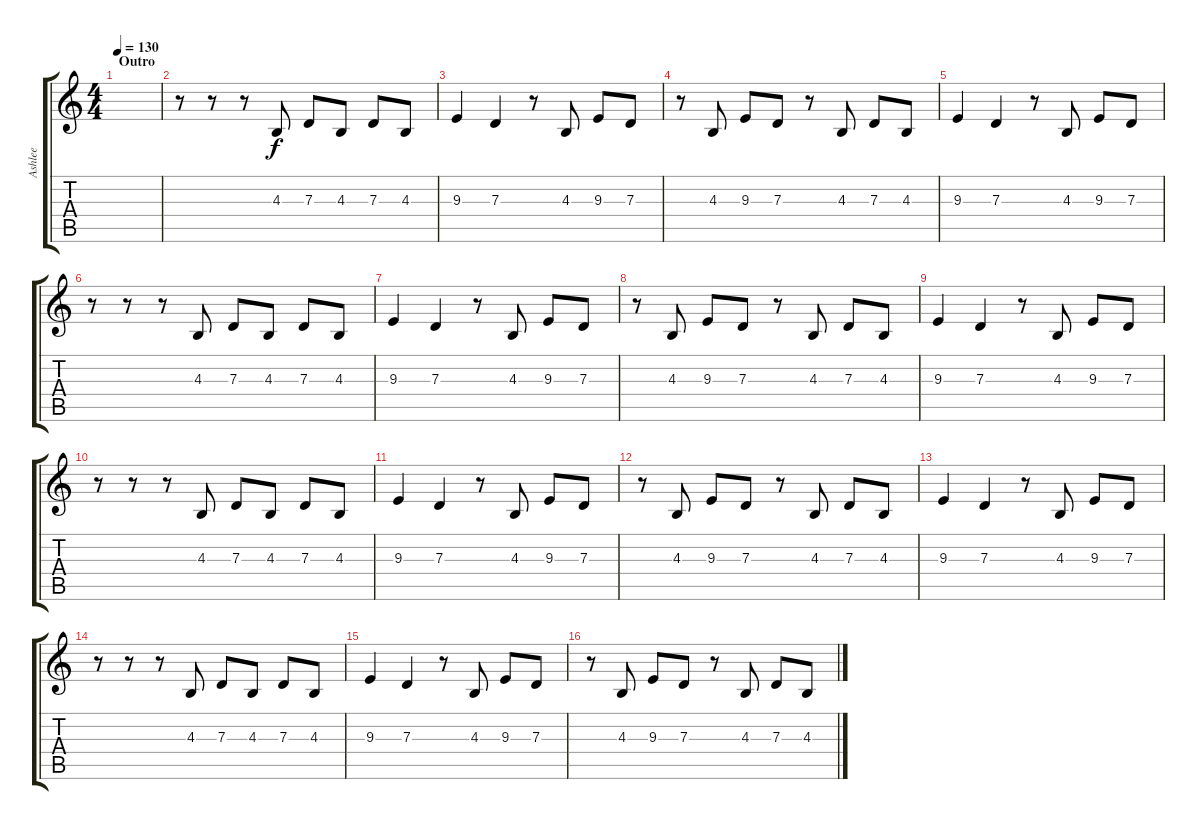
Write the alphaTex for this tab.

\track ("Ashlee" "Ashlee") {instrument lead2sawtooth}
\staff {score tabs}
\tuning (E4 B3 G3 D3 A2 E2) {hide}
\ts (4 4)
\section ("" "Outro")
\tempo 130
\clef g2
\ks c
|
r.8 r.8 r.8 4.3.8 7.3.8 4.3.8 7.3.8 4.3.8 |
9.3.4 7.3.4 r.8 4.3.8 9.3.8 7.3.8 |
r.8 4.3.8 9.3.8 7.3.8 r.8 4.3.8 7.3.8 4.3.8 |
9.3.4 7.3.4 r.8 4.3.8 9.3.8 7.3.8 |
r.8 r.8 r.8 4.3.8 7.3.8 4.3.8 7.3.8 4.3.8 |
9.3.4 7.3.4 r.8 4.3.8 9.3.8 7.3.8 |
r.8 4.3.8 9.3.8 7.3.8 r.8 4.3.8 7.3.8 4.3.8 |
9.3.4 7.3.4 r.8 4.3.8 9.3.8 7.3.8 |
r.8 r.8 r.8 4.3.8 7.3.8 4.3.8 7.3.8 4.3.8 |
9.3.4 7.3.4 r.8 4.3.8 9.3.8 7.3.8 |
r.8 4.3.8 9.3.8 7.3.8 r.8 4.3.8 7.3.8 4.3.8 |
9.3.4 7.3.4 r.8 4.3.8 9.3.8 7.3.8 |
r.8 r.8 r.8 4.3.8 7.3.8 4.3.8 7.3.8 4.3.8 |
9.3.4 7.3.4 r.8 4.3.8 9.3.8 7.3.8 |
r.8 4.3.8 9.3.8 7.3.8 r.8 4.3.8 7.3.8 4.3.8
